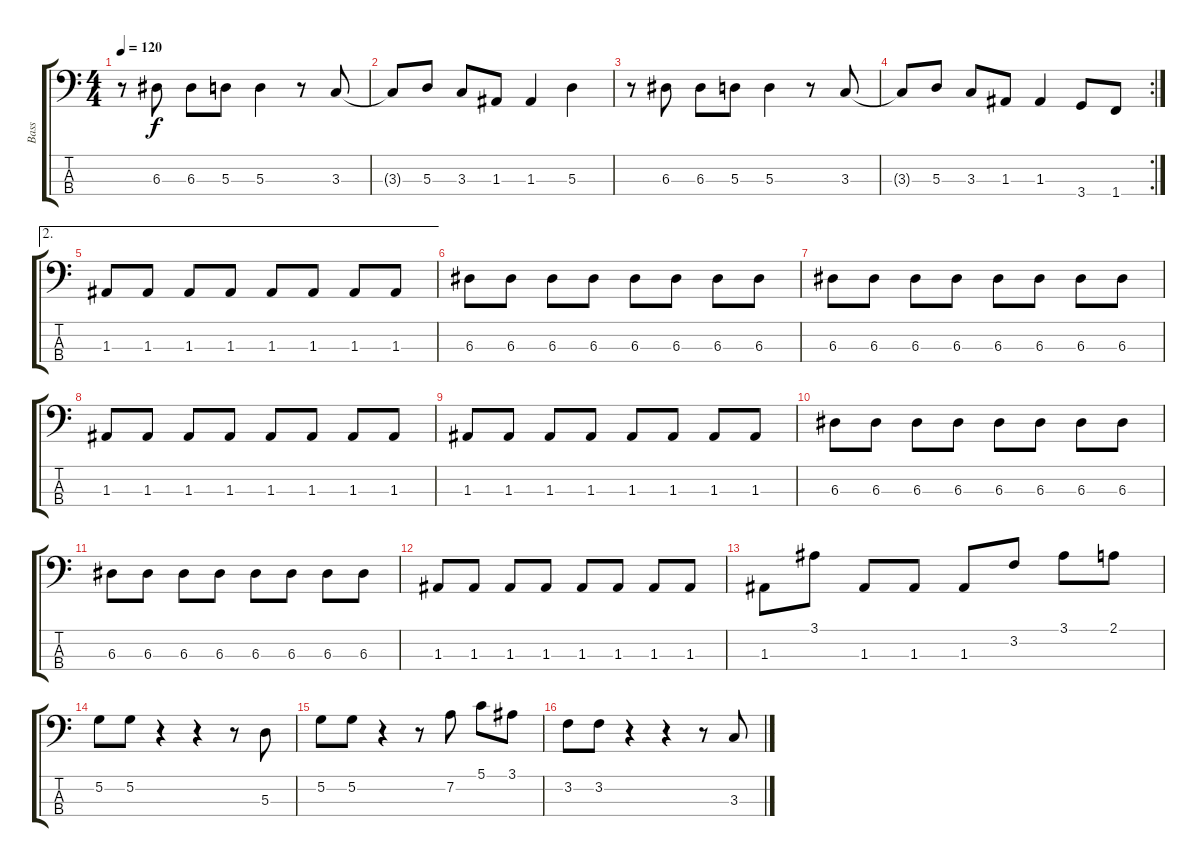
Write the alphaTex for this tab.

\track ("Bass" "Bass") {instrument electricbasspick}
\staff {score tabs}
\tuning (G2 D2 A1 E1) {hide}
\ts (4 4)
\tempo 120
\clef f4
\ks c
r.8{dy f} 6.3.8 6.3.8 5.3.8 5.3.4 r.8 3.3.8 |
3.3{t}.8 5.3.8 3.3.8 1.3.8 1.3.4 5.3.4 |
r.8 6.3.8 6.3.8 5.3.8 5.3.4 r.8 3.3.8 |
\rc 2
3.3{t}.8 5.3.8 3.3.8 1.3.8 1.3.4 3.4.8 1.4.8 |
\ae 2
1.3.8 1.3.8 1.3.8 1.3.8 1.3.8 1.3.8 1.3.8 1.3.8 |
6.3.8 6.3.8 6.3.8 6.3.8 6.3.8 6.3.8 6.3.8 6.3.8 |
6.3.8 6.3.8 6.3.8 6.3.8 6.3.8 6.3.8 6.3.8 6.3.8 |
1.3.8 1.3.8 1.3.8 1.3.8 1.3.8 1.3.8 1.3.8 1.3.8 |
1.3.8 1.3.8 1.3.8 1.3.8 1.3.8 1.3.8 1.3.8 1.3.8 |
6.3.8 6.3.8 6.3.8 6.3.8 6.3.8 6.3.8 6.3.8 6.3.8 |
6.3.8 6.3.8 6.3.8 6.3.8 6.3.8 6.3.8 6.3.8 6.3.8 |
1.3.8 1.3.8 1.3.8 1.3.8 1.3.8 1.3.8 1.3.8 1.3.8 |
1.3.8 3.1.8 1.3.8 1.3.8 1.3.8 3.2.8 3.1.8 2.1.8 |
5.2.8 5.2.8 r.4 r.4 r.8 5.3.8 |
5.2.8 5.2.8 r.4 r.8 7.2.8 5.1.8 3.1.8 |
3.2.8 3.2.8 r.4 r.4 r.8 3.3.8
